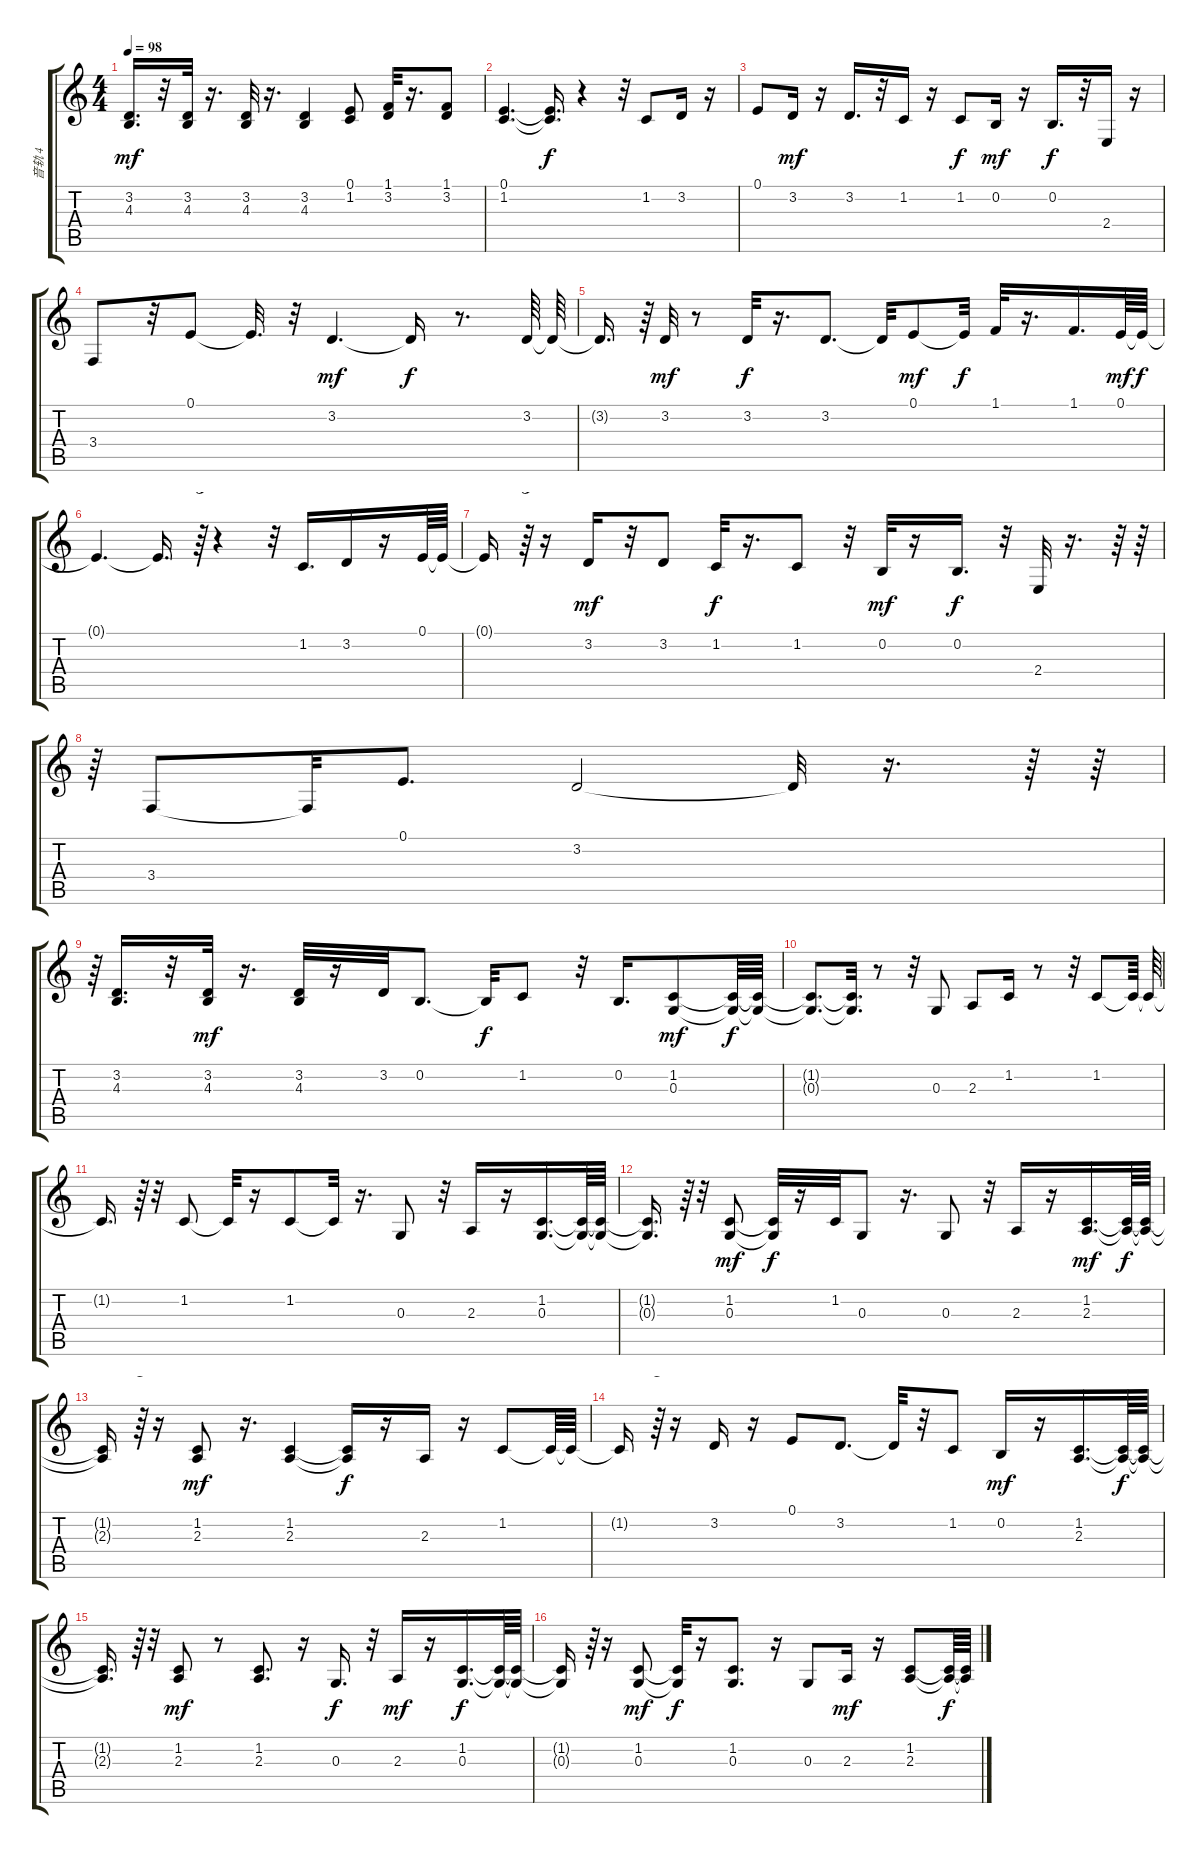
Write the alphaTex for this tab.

\track ("音轨 4" "音轨 4") {instrument tenorsax}
\staff {score tabs}
\tuning (E4 B3 G3 D3 A2 E2) {hide}
\ts (4 4)
\tempo 98
\clef g2
\ks c
(3.2 4.3).16{d dy mf} r.32 (3.2 4.3).32 r.16{d} (3.2 4.3).32 r.16{d} (3.2 4.3).4 (0.1 1.2).8 (1.1 3.2).32 r.16{d} (1.1 3.2).8 |
(0.1 1.2).4{d} (0.1{t} 1.2{t}).16{d dy f} r.4 r.32 1.2.8 3.2.16 r.16 |
0.1.8 3.2.16{dy mf} r.16 3.2.16{d} r.32 1.2.16 r.16 1.2.8{dy f} 0.2.16{dy mf} r.16 0.2.16{d dy f} r.32 2.4.16 r.16 |
3.4.8 r.32 0.1.8 0.1{t}.32{d} r.32 3.2.4{d dy mf} 3.2{t}.16{dy f} r.8{d} 3.2.64 3.2{t}.64 |
3.2{t}.16{d} r.64{tu (5 4)} 3.2.32{dy mf} r.8 3.2.32{dy f} r.16{d} 3.2.8{d} 3.2{t}.32 0.1.8{dy mf} 0.1{t}.32{dy f} 1.1.32 r.16{d} 1.1.16{d} 0.1.64{dy mf} 0.1{t}.64{dy f} |
0.1{t}.4{d} 0.1{t}.16{d} r.64{tu (5 4)} r.4 r.32 1.2.16{d} 3.2.16 r.16 0.1.64 0.1{t}.64 |
0.1{t}.16 r.64{tu (5 4)} r.16 3.2.16{dy mf} r.32 3.2.8 1.2.32{dy f} r.16{d} 1.2.8 r.32 0.2.32{dy mf} r.16 0.2.16{d dy f} r.32 2.4.32 r.16{d} r.64 r.64 |
r.64{tu (5 4)} 3.4.8 3.4{t}.32 0.1.8{d} 3.2.2 3.2{t}.32 r.16{d} r.64 r.64 |
r.64{tu (5 4)} (3.2 4.3).16{d} r.32 (3.2 4.3).32{dy mf} r.16{d} (3.2 4.3).32 r.16 3.2.32 0.2.8{d} 0.2{t}.32{dy f} 1.2.8 r.32 0.2.16{d} (1.2 0.3).8{dy mf} (1.2{t} 0.3{t}).64{dy f} (1.2{t} 0.3{t}).64 |
(1.2{t} 0.3{t}).8{d} (1.2{t} 0.3{t}).32{d} r.8 r.32 0.3.8 2.3.8 1.2.16 r.8 r.32 1.2.8 1.2{t}.64 1.2{t}.64 |
1.2{t}.16{d} r.64{tu (5 4)} r.32 1.2.8 1.2{t}.32 r.16 1.2.8 1.2{t}.32 r.16{d} 0.3.8 r.32 2.3.16 r.16 (1.2 0.3).16{d} (1.2{t} 0.3{t}).64 (1.2{t} 0.3{t}).64 |
(1.2{t} 0.3{t}).16{d} r.64{tu (5 4)} r.32 (1.2 0.3).8{dy mf} (1.2{t} 0.3{t}).32{dy f} r.16 1.2.32 0.3.8 r.16{d} 0.3.8 r.32 2.3.16 r.16 (1.2 2.3).16{d dy mf} (1.2{t} 2.3{t}).64{dy f} (1.2{t} 2.3{t}).64 |
(1.2{t} 2.3{t}).16 r.64{tu (5 4)} r.16 (1.2 2.3).8{dy mf} r.16{d} (1.2 2.3).4 (1.2{t} 2.3{t}).16{dy f} r.16 2.3.16 r.16 1.2.8 1.2{t}.64 1.2{t}.64 |
1.2{t}.16 r.64{tu (5 4)} r.16 3.2.16 r.16 0.1.8 3.2.8{d} 3.2{t}.32 r.32 1.2.8 0.2.16{dy mf} r.16 (1.2 2.3).16{d} (1.2{t} 2.3{t}).64{dy f} (1.2{t} 2.3{t}).64 |
(1.2{t} 2.3{t}).16{d} r.64{tu (5 4)} r.32 (1.2 2.3).8{dy mf} r.8 (1.2 2.3).8{d} r.16 0.3.16{d dy f} r.32 2.3.16{dy mf} r.16 (1.2 0.3).16{d dy f} (1.2{t} 0.3{t}).64 (1.2{t} 0.3{t}).64 |
(1.2{t} 0.3{t}).16 r.64{tu (5 4)} r.16 (1.2 0.3).8{dy mf} (1.2{t} 0.3{t}).32{dy f} r.16 (1.2 0.3).8{d} r.16 0.3.8 2.3.16{dy mf} r.16 (1.2 2.3).8 (1.2{t} 2.3{t}).64{dy f} (1.2{t} 2.3{t}).64
